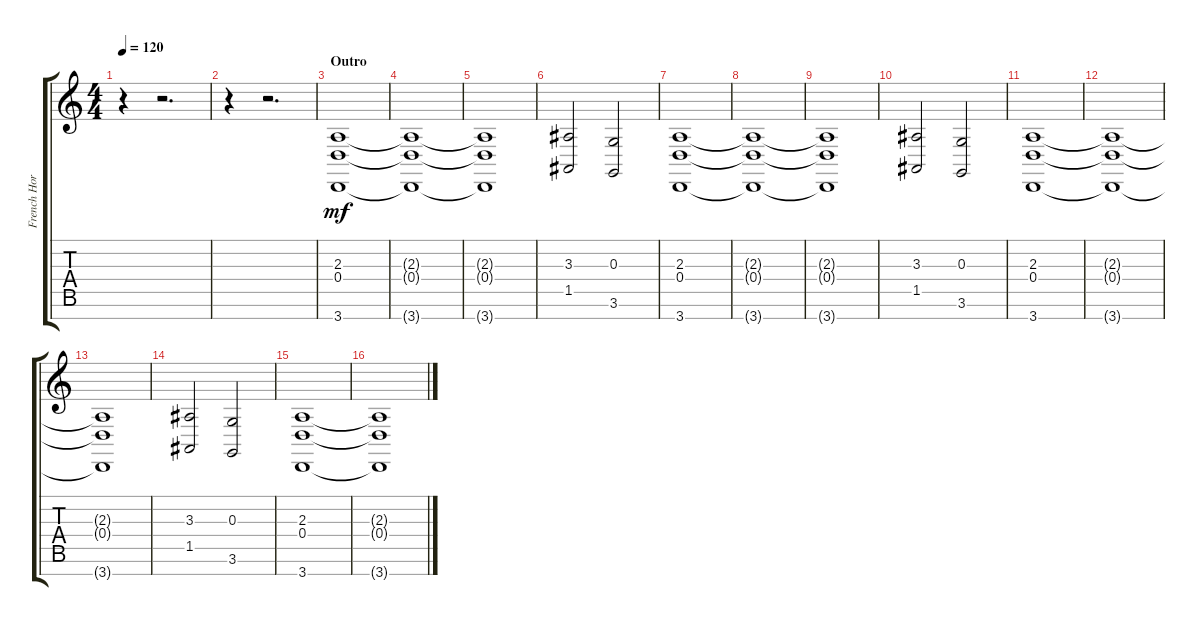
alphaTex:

\track ("French Horn" "French Hor") {instrument frenchhorn}
\staff {score tabs}
\tuning (E4 B3 G3 D3 A2 E2 B1) {hide}
\ts (4 4)
\tempo 120
\clef g2
\ks c
r.4{dy mf} r.2{d} |
r.4 r.2{d} |
\section ("" "Outro")
(2.3 0.4 3.7).1 |
(2.3{t} 0.4{t} 3.7{t}).1 |
(2.3{t} 0.4{t} 3.7{t}).1 |
(3.3 1.5).2 (0.3 3.6).2 |
(2.3 0.4 3.7).1 |
(2.3{t} 0.4{t} 3.7{t}).1 |
(2.3{t} 0.4{t} 3.7{t}).1 |
(3.3 1.5).2 (0.3 3.6).2 |
(2.3 0.4 3.7).1 |
(2.3{t} 0.4{t} 3.7{t}).1 |
(2.3{t} 0.4{t} 3.7{t}).1 |
(3.3 1.5).2 (0.3 3.6).2 |
(2.3 0.4 3.7).1 |
(2.3{t} 0.4{t} 3.7{t}).1
